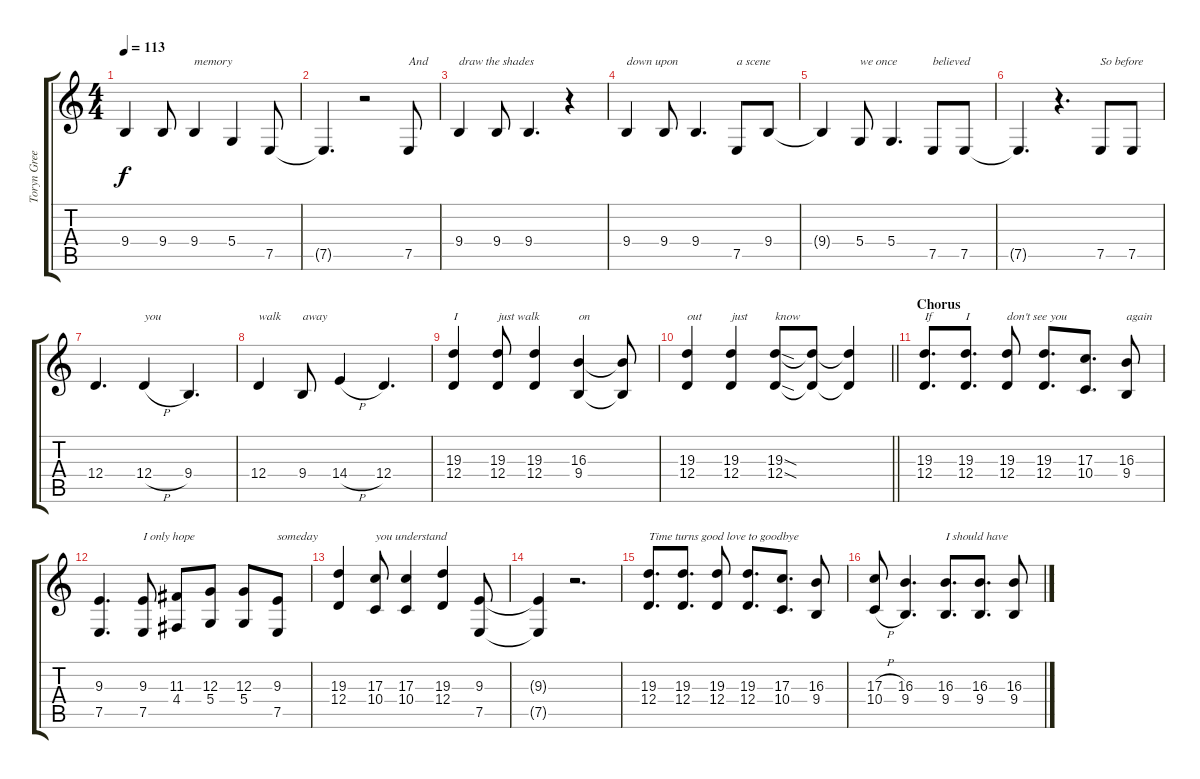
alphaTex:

\track ("Toryn Green (Vocals)" "Toryn Gree") {instrument violin}
\staff {score tabs}
\tuning (E4 B3 G3 D3 A2 E2) {hide}
\ts (4 4)
\tempo 113
\clef g2
\ks c
9.4.4{dy f} 9.4.8 9.4.4{txt "memory"} 5.4.4 7.5.8 |
7.5{t}.4{d} r.2 7.5.8{txt "And"} |
9.4.4{txt "draw the shades"} 9.4.8 9.4.4{d} r.4 |
9.4.4{txt "down upon"} 9.4.8 9.4.4{d} 7.5.8{txt "a scene"} 9.4.8 |
9.4{t}.4 5.4.8{txt "we once"} 5.4.4{d} 7.5.8{txt "believed"} 7.5.8 |
7.5{t}.4{d} r.4{d} 7.5.8{txt "So before"} 7.5.8 |
12.4.4{d} 12.4{h}.4{txt "you"} 9.4.4{d} |
12.4.4{txt "walk"} 9.4.8{txt "away"} 14.4{h}.4 12.4.4{d} |
(19.3 12.4).4{txt "I"} (19.3 12.4).8{txt "just walk"} (19.3 12.4).4 (16.3 9.4).4{txt "on"} (16.3{t} 9.4{t}).8 |
\barLineRight lightlight
(19.3 12.4).4{txt "out"} (19.3 12.4).4{txt "just"} (19.3{sod} 12.4{sod}).8{txt "know"} (19.3{t} 12.4{t}).8 (19.3{t} 12.4{t}).4 |
\section ("" "Chorus")
(19.3 12.4).8{d txt "If"} (19.3 12.4).8{d txt "I"} (19.3 12.4).8{txt "don't see you"} (19.3 12.4).8{d} (17.3 10.4).8{d} (16.3 9.4).8{txt "again"} |
(9.3 7.5).4{d} (9.3 7.5).8{txt "I only hope"} (11.3 4.4).8 (12.3 5.4).8 (12.3 5.4).8 (9.3 7.5).8{txt "someday"} |
(19.3 12.4).4 (17.3 10.4).8{txt "you understand"} (17.3 10.4).4 (19.3 12.4).4 (9.3 7.5).8 |
(9.3{t} 7.5{t}).4 r.2{d} |
(19.3 12.4).8{d txt "Time turns good love to goodbye"} (19.3 12.4).8{d} (19.3 12.4).8 (19.3 12.4).8{d} (17.3 10.4).8{d} (16.3 9.4).8 |
(17.3{h} 10.4{h}).8 (16.3 9.4).4{d} (16.3 9.4).8{d txt "I should have"} (16.3 9.4).8{d} (16.3 9.4).8
